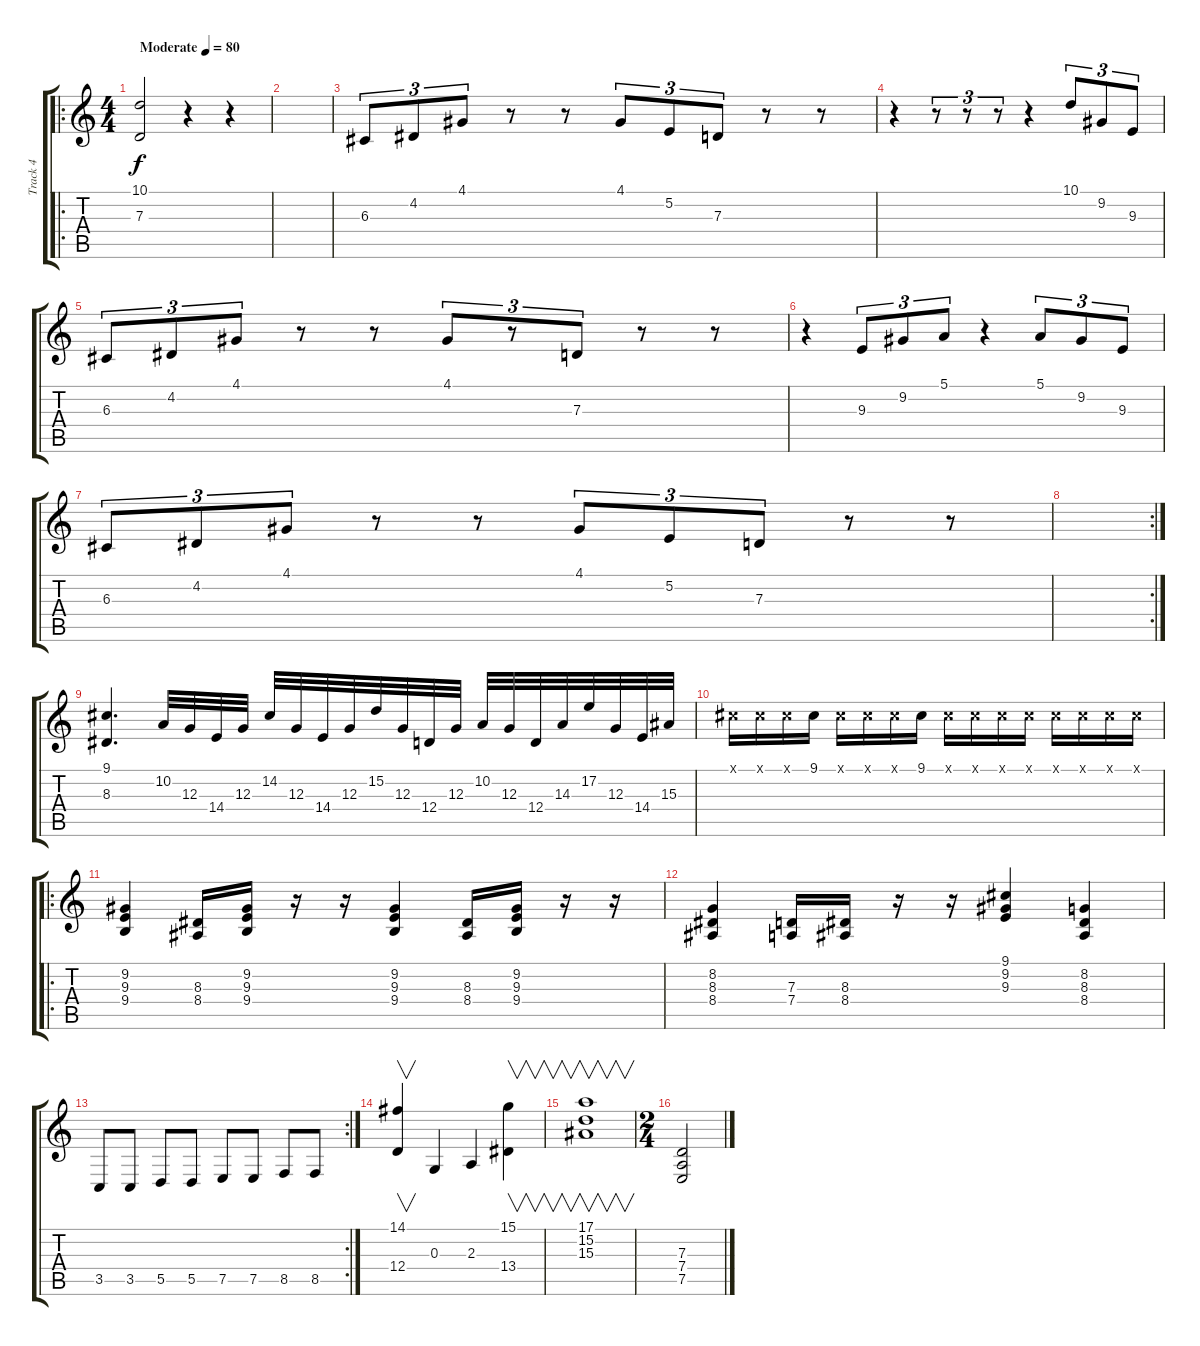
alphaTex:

\track ("Track 4" "Track 4") {instrument drawbarorgan}
\staff {score tabs}
\tuning (E4 B3 G3 D3 A2 E2) {hide}
\ro
\ts (4 4)
\tempo (80 "Moderate")
\clef g2
\ks c
(10.1 7.3).2{dy f instrument drawbarorgan} r.4 r.4 |
|
6.3.8{tu (3 2)} 4.2.8{tu (3 2)} 4.1.8{tu (3 2)} r.8 r.8 4.1.8{tu (3 2)} 5.2.8{tu (3 2)} 7.3.8{tu (3 2)} r.8 r.8 |
r.4 r.8{tu (3 2)} r.8{tu (3 2)} r.8{tu (3 2)} r.4 10.1.8{tu (3 2)} 9.2.8{tu (3 2)} 9.3.8{tu (3 2)} |
6.3.8{tu (3 2)} 4.2.8{tu (3 2)} 4.1.8{tu (3 2)} r.8 r.8 4.1.8{tu (3 2)} r.8{tu (3 2)} 7.3.8{tu (3 2)} r.8 r.8 |
r.4 9.3.8{tu (3 2)} 9.2.8{tu (3 2)} 5.1.8{tu (3 2)} r.4 5.1.8{tu (3 2)} 9.2.8{tu (3 2)} 9.3.8{tu (3 2)} |
6.3.8{tu (3 2)} 4.2.8{tu (3 2)} 4.1.8{tu (3 2)} r.8 r.8 4.1.8{tu (3 2)} 5.2.8{tu (3 2)} 7.3.8{tu (3 2)} r.8 r.8 |
\rc 2
|
(9.1 8.3).4{d} 10.2.32 12.3.32 14.4.32 12.3.32 14.2.32 12.3.32 14.4.32 12.3.32 15.2.32 12.3.32 12.4.32 12.3.32 10.2.32 12.3.32 12.4.32 14.3.32 17.2.32 12.3.32 14.4.32 15.3.32 |
9.1{x}.16 9.1{x}.16 9.1{x}.16 9.1.16 9.1{x}.16 9.1{x}.16 9.1{x}.16 9.1.16 9.1{x}.16 9.1{x}.16 9.1{x}.16 9.1{x}.16 9.1{x}.16 9.1{x}.16 9.1{x}.16 9.1{x}.16 |
\ro
(9.2 9.3 9.4).4 (8.3 8.4).16 (9.2 9.3 9.4).16 r.16 r.16 (9.2 9.3 9.4).4 (8.3 8.4).16 (9.2 9.3 9.4).16 r.16 r.16 |
(8.2 8.3 8.4).4 (7.3 7.4).16 (8.3 8.4).16 r.16 r.16 (9.1 9.2 9.3).4 (8.2 8.3 8.4).4 |
\rc 2
3.5.8 3.5.8 5.5.8 5.5.8 7.5.8 7.5.8 8.5.8 8.5.8 |
(14.1 12.4).4{v} 0.3.4 2.3.4 (15.1 13.4).4{v} |
(17.1 15.2 15.3).1{v} |
\ts (2 4)
(7.3 7.4 7.5).2
